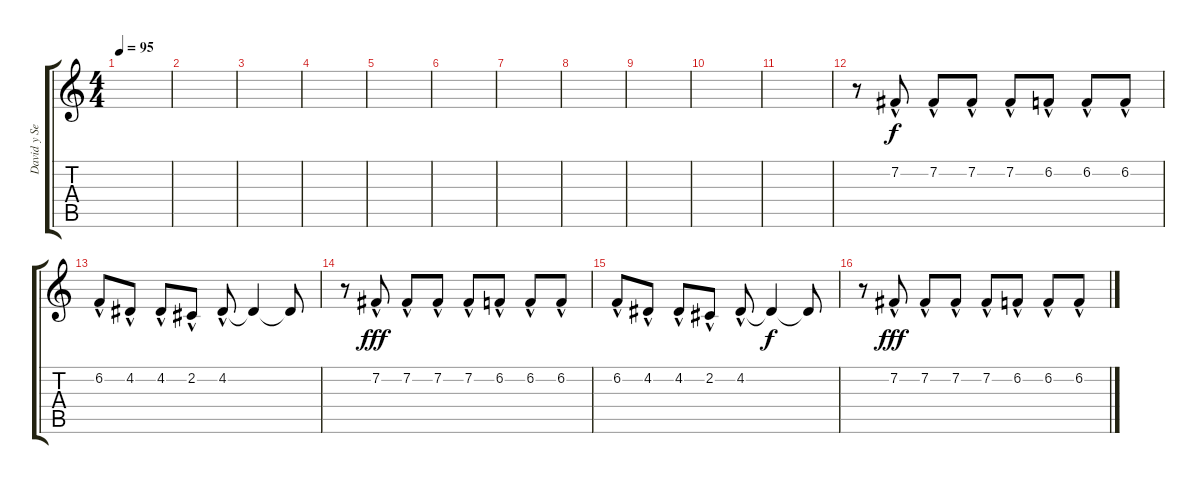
\track ("David y Sebastien Voces" "David y Se") {instrument altosax}
\staff {score tabs}
\tuning (E4 B3 G3 D3 A2 E2) {hide}
\ts (4 4)
\tempo 95
\clef g2
\ks c
|
|
|
|
|
|
|
|
|
|
|
r.8 7.2{hac}.8 7.2{hac}.8 7.2{hac}.8 7.2{hac}.8 6.2{hac}.8 6.2{hac}.8 6.2{hac}.8 |
6.2{hac}.8 4.2{hac}.8 4.2{hac}.8 2.2{hac}.8 4.2{hac}.8 4.2{t}.4{dy f} 4.2{t}.8 |
r.8 7.2{hac}.8{dy fff} 7.2{hac}.8 7.2{hac}.8 7.2{hac}.8 6.2{hac}.8 6.2{hac}.8 6.2{hac}.8 |
6.2{hac}.8 4.2{hac}.8 4.2{hac}.8 2.2{hac}.8 4.2{hac}.8 4.2{t}.4{dy f} 4.2{t}.8 |
r.8 7.2{hac}.8{dy fff} 7.2{hac}.8 7.2{hac}.8 7.2{hac}.8 6.2{hac}.8 6.2{hac}.8 6.2{hac}.8
